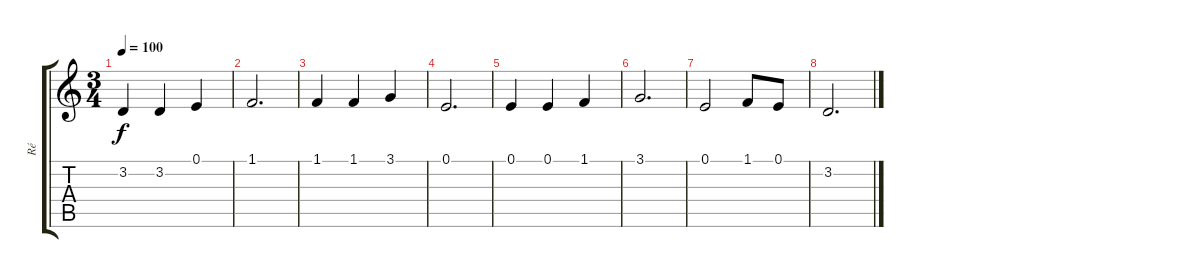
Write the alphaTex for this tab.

\track ("Ré" "Ré") {instrument synthstrings1}
\staff {score tabs}
\tuning (E4 B3 G3 D3 A2 E2) {hide}
\ts (3 4)
\tempo 100
\clef g2
\ks c
3.2.4{dy f} 3.2.4 0.1.4 |
1.1.2{d} |
1.1.4 1.1.4 3.1.4 |
0.1.2{d} |
0.1.4 0.1.4 1.1.4 |
3.1.2{d} |
0.1.2 1.1.8 0.1.8 |
3.2.2{d}
